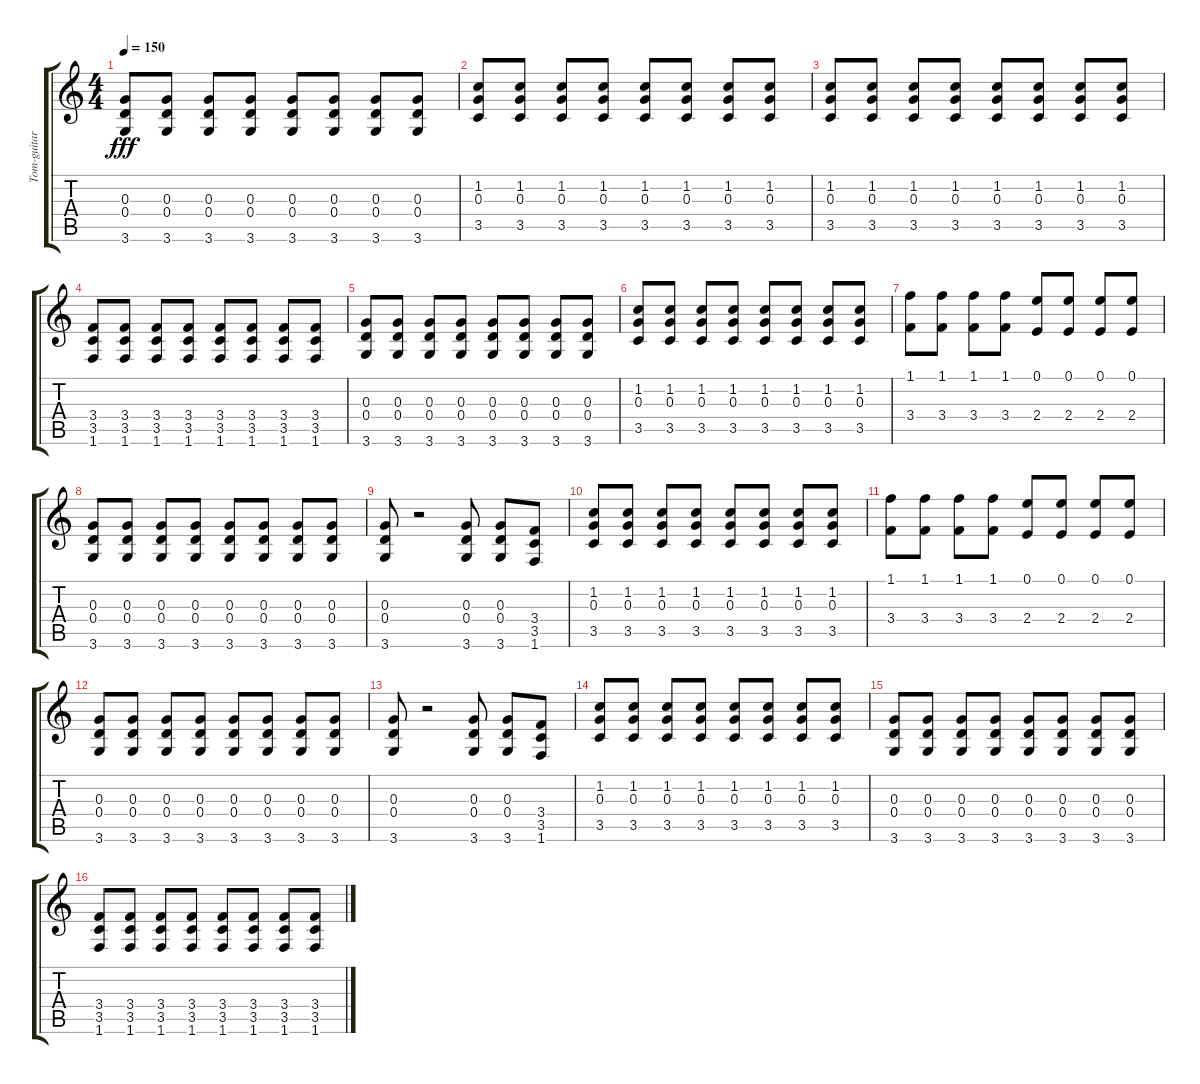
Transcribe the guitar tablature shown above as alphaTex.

\track ("Tom-guitar" "Tom-guitar") {instrument overdrivenguitar}
\staff {score tabs}
\tuning (E4 B3 G3 D3 A2 E2) {hide}
\ts (4 4)
\tempo 150
\clef g2
\ks c
(0.3 0.4 3.6).8{dy fff} (0.3 0.4 3.6).8 (0.3 0.4 3.6).8 (0.3 0.4 3.6).8 (0.3 0.4 3.6).8 (0.3 0.4 3.6).8 (0.3 0.4 3.6).8 (0.3 0.4 3.6).8 |
(1.2 0.3 3.5).8 (1.2 0.3 3.5).8 (1.2 0.3 3.5).8 (1.2 0.3 3.5).8 (1.2 0.3 3.5).8 (1.2 0.3 3.5).8 (1.2 0.3 3.5).8 (1.2 0.3 3.5).8 |
(1.2 0.3 3.5).8 (1.2 0.3 3.5).8 (1.2 0.3 3.5).8 (1.2 0.3 3.5).8 (1.2 0.3 3.5).8 (1.2 0.3 3.5).8 (1.2 0.3 3.5).8 (1.2 0.3 3.5).8 |
(3.4 3.5 1.6).8 (3.4 3.5 1.6).8 (3.4 3.5 1.6).8 (3.4 3.5 1.6).8 (3.4 3.5 1.6).8 (3.4 3.5 1.6).8 (3.4 3.5 1.6).8 (3.4 3.5 1.6).8 |
(0.3 0.4 3.6).8 (0.3 0.4 3.6).8 (0.3 0.4 3.6).8 (0.3 0.4 3.6).8 (0.3 0.4 3.6).8 (0.3 0.4 3.6).8 (0.3 0.4 3.6).8 (0.3 0.4 3.6).8 |
(1.2 0.3 3.5).8 (1.2 0.3 3.5).8 (1.2 0.3 3.5).8 (1.2 0.3 3.5).8 (1.2 0.3 3.5).8 (1.2 0.3 3.5).8 (1.2 0.3 3.5).8 (1.2 0.3 3.5).8 |
(1.1 3.4).8 (1.1 3.4).8 (1.1 3.4).8 (1.1 3.4).8 (0.1 2.4).8 (0.1 2.4).8 (0.1 2.4).8 (0.1 2.4).8 |
(0.3 0.4 3.6).8 (0.3 0.4 3.6).8 (0.3 0.4 3.6).8 (0.3 0.4 3.6).8 (0.3 0.4 3.6).8 (0.3 0.4 3.6).8 (0.3 0.4 3.6).8 (0.3 0.4 3.6).8 |
(0.3 0.4 3.6).8 r.2 (0.3 0.4 3.6).8 (0.3 0.4 3.6).8 (3.4 3.5 1.6).8 |
(1.2 0.3 3.5).8 (1.2 0.3 3.5).8 (1.2 0.3 3.5).8 (1.2 0.3 3.5).8 (1.2 0.3 3.5).8 (1.2 0.3 3.5).8 (1.2 0.3 3.5).8 (1.2 0.3 3.5).8 |
(1.1 3.4).8 (1.1 3.4).8 (1.1 3.4).8 (1.1 3.4).8 (0.1 2.4).8 (0.1 2.4).8 (0.1 2.4).8 (0.1 2.4).8 |
(0.3 0.4 3.6).8 (0.3 0.4 3.6).8 (0.3 0.4 3.6).8 (0.3 0.4 3.6).8 (0.3 0.4 3.6).8 (0.3 0.4 3.6).8 (0.3 0.4 3.6).8 (0.3 0.4 3.6).8 |
(0.3 0.4 3.6).8 r.2 (0.3 0.4 3.6).8 (0.3 0.4 3.6).8 (3.4 3.5 1.6).8 |
(1.2 0.3 3.5).8{instrument electricguitarmuted} (1.2 0.3 3.5).8 (1.2 0.3 3.5).8 (1.2 0.3 3.5).8 (1.2 0.3 3.5).8 (1.2 0.3 3.5).8 (1.2 0.3 3.5).8 (1.2 0.3 3.5).8 |
(0.3 0.4 3.6).8 (0.3 0.4 3.6).8 (0.3 0.4 3.6).8 (0.3 0.4 3.6).8 (0.3 0.4 3.6).8 (0.3 0.4 3.6).8 (0.3 0.4 3.6).8 (0.3 0.4 3.6).8 |
(3.4 3.5 1.6).8 (3.4 3.5 1.6).8 (3.4 3.5 1.6).8 (3.4 3.5 1.6).8 (3.4 3.5 1.6).8 (3.4 3.5 1.6).8 (3.4 3.5 1.6).8 (3.4 3.5 1.6).8
